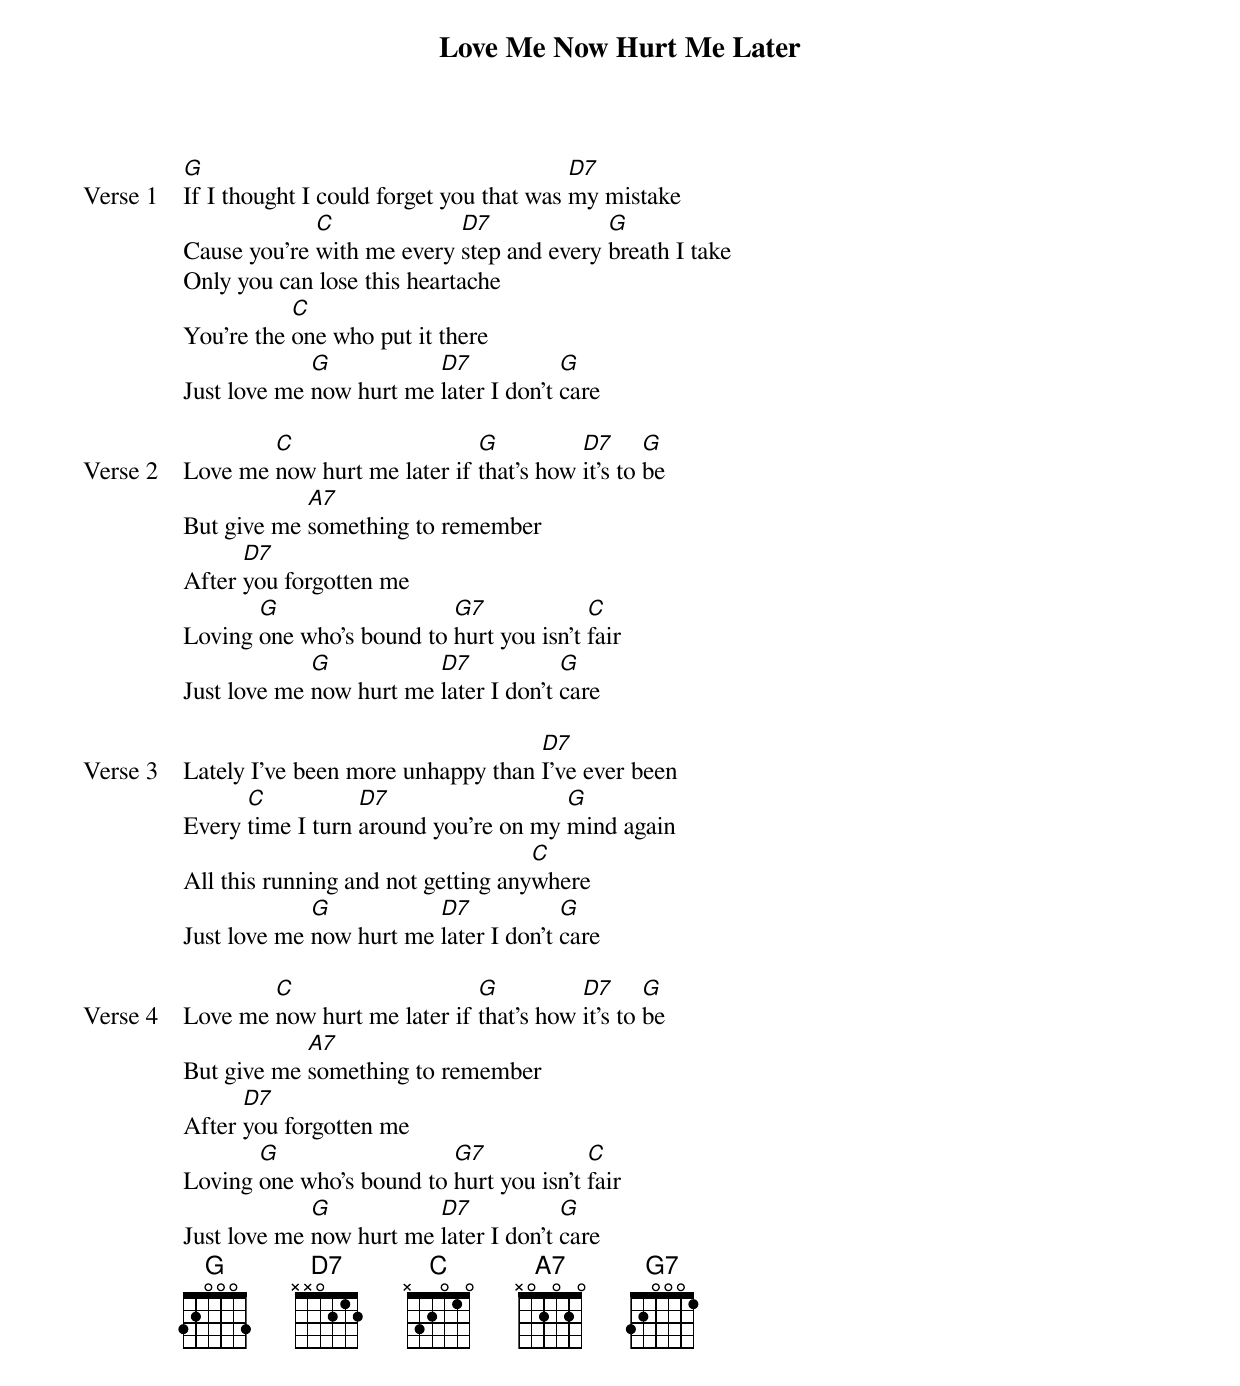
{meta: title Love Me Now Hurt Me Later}
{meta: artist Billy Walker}
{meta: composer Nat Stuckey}
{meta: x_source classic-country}
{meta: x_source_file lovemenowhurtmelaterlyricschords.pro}
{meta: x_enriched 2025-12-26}

{start_of_verse: Verse 1}
[G]If I thought I could forget you that was [D7]my mistake
Cause you're [C]with me every [D7]step and every [G]breath I take
Only you can lose this heartache
You're the [C]one who put it there
Just love me [G]now hurt me [D7]later I don't [G]care
{end_of_verse}

{start_of_verse: Verse 2}
Love me [C]now hurt me later if [G]that's how [D7]it's to [G]be
But give me [A7]something to remember
After [D7]you forgotten me
Loving [G]one who's bound to [G7]hurt you isn't [C]fair
Just love me [G]now hurt me [D7]later I don't [G]care
{end_of_verse}

{start_of_verse: Verse 3}
Lately I've been more unhappy than [D7]I’ve ever been
Every [C]time I turn [D7]around you're on my [G]mind again
All this running and not getting any[C]where
Just love me [G]now hurt me [D7]later I don't [G]care
{end_of_verse}

{start_of_verse: Verse 4}
Love me [C]now hurt me later if [G]that's how [D7]it's to [G]be
But give me [A7]something to remember
After [D7]you forgotten me
Loving [G]one who's bound to [G7]hurt you isn't [C]fair
Just love me [G]now hurt me [D7]later I don't [G]care
{end_of_verse}
